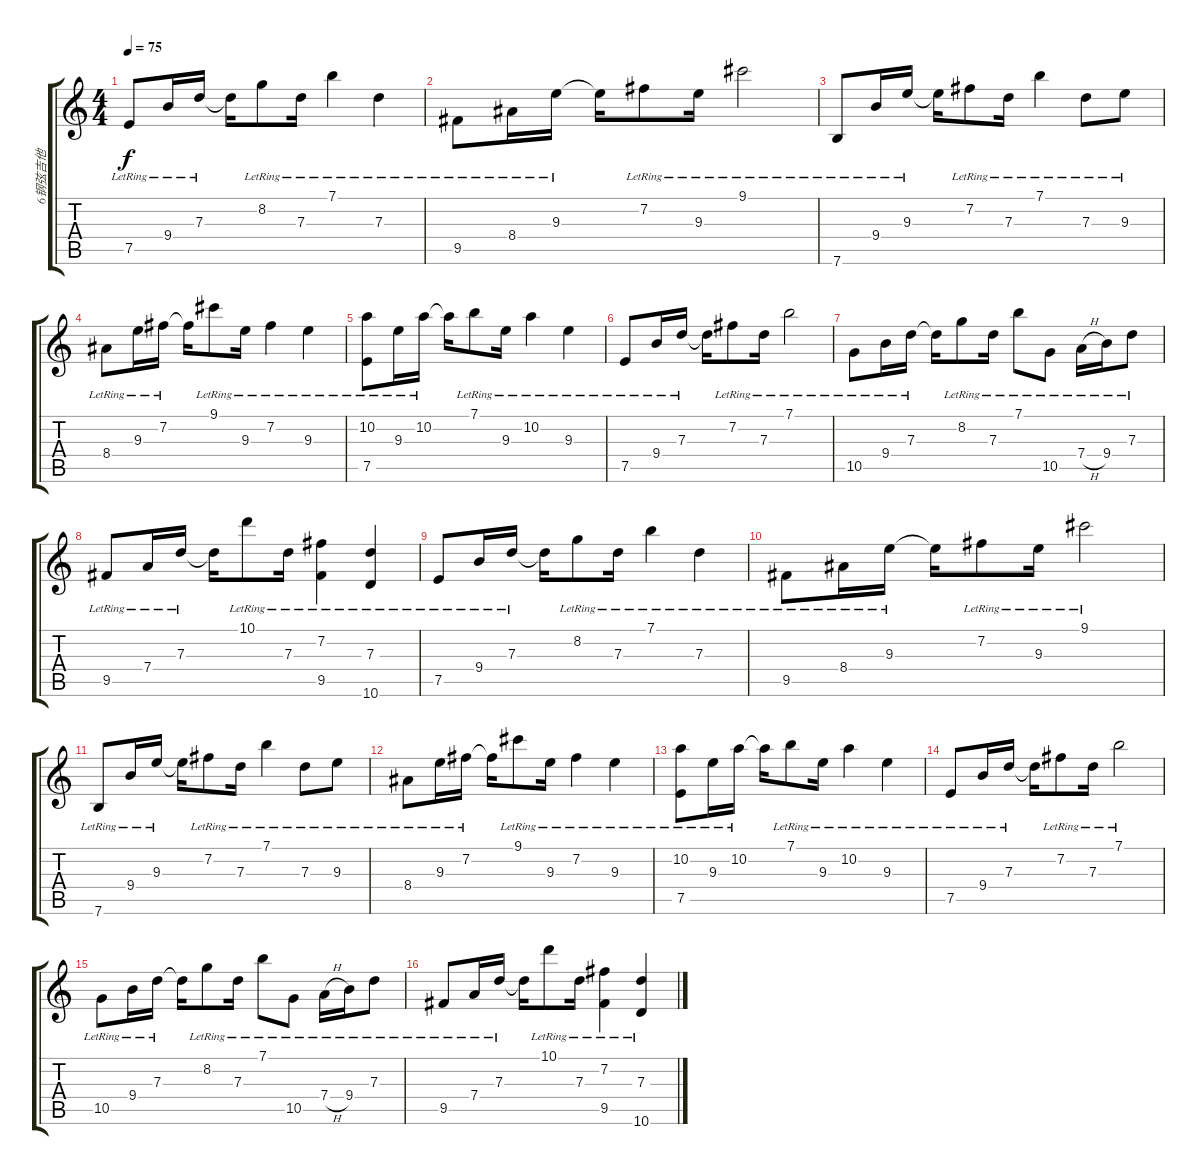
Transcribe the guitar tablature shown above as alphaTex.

\track ("6钢弦吉他" "6钢弦吉他") {instrument acousticguitarsteel}
\staff {score tabs}
\tuning (E4 B3 G3 D3 A2 E2) {hide}
\ts (4 4)
\tempo 75
\clef g2
\ks c
7.5{lr}.8{dy f} 9.4{lr}.16 7.3{lr}.16 7.3{t}.16 8.2{lr}.8 7.3{lr}.16 7.1{lr}.4 7.3{lr}.4 |
9.5{lr}.8 8.4{lr}.16 9.3{lr}.16 9.3{t}.16 7.2{lr}.8 9.3{lr}.16 9.1{lr}.2 |
7.6{lr}.8 9.4{lr}.16 9.3{lr}.16 9.3{t}.16 7.2{lr}.8 7.3{lr}.16 7.1{lr}.4 7.3{lr}.8 9.3{lr}.8 |
8.4{lr}.8 9.3{lr}.16 7.2{lr}.16 7.2{t}.16 9.1{lr}.8 9.3{lr}.16 7.2{lr}.4 9.3{lr}.4 |
(10.2{lr} 7.5{lr}).8 9.3{lr}.16 10.2{lr}.16 10.2{t}.16 7.1{lr}.8 9.3{lr}.16 10.2{lr}.4 9.3{lr}.4 |
7.5{lr}.8 9.4{lr}.16 7.3{lr}.16 7.3{t}.16 7.2{lr}.8 7.3{lr}.16 7.1{lr}.2 |
10.5{lr}.8 9.4{lr}.16 7.3{lr}.16 7.3{t}.16 8.2{lr}.8 7.3{lr}.16 7.1{lr}.8 10.5{lr}.8 7.4{h lr}.16 9.4{lr}.16 7.3{lr}.8 |
9.5{lr}.8 7.4{lr}.16 7.3{lr}.16 7.3{t}.16 10.1{lr}.8 7.3{lr}.16 (7.2{lr} 9.5{lr}).4 (7.3{lr} 10.6{lr}).4 |
7.5{lr}.8 9.4{lr}.16 7.3{lr}.16 7.3{t}.16 8.2{lr}.8 7.3{lr}.16 7.1{lr}.4 7.3{lr}.4 |
9.5{lr}.8 8.4{lr}.16 9.3{lr}.16 9.3{t}.16 7.2{lr}.8 9.3{lr}.16 9.1{lr}.2 |
7.6{lr}.8 9.4{lr}.16 9.3{lr}.16 9.3{t}.16 7.2{lr}.8 7.3{lr}.16 7.1{lr}.4 7.3{lr}.8 9.3{lr}.8 |
8.4{lr}.8 9.3{lr}.16 7.2{lr}.16 7.2{t}.16 9.1{lr}.8 9.3{lr}.16 7.2{lr}.4 9.3{lr}.4 |
(10.2{lr} 7.5{lr}).8 9.3{lr}.16 10.2{lr}.16 10.2{t}.16 7.1{lr}.8 9.3{lr}.16 10.2{lr}.4 9.3{lr}.4 |
7.5{lr}.8 9.4{lr}.16 7.3{lr}.16 7.3{t}.16 7.2{lr}.8 7.3{lr}.16 7.1{lr}.2 |
10.5{lr}.8 9.4{lr}.16 7.3{lr}.16 7.3{t}.16 8.2{lr}.8 7.3{lr}.16 7.1{lr}.8 10.5{lr}.8 7.4{h lr}.16 9.4{lr}.16 7.3{lr}.8 |
9.5{lr}.8 7.4{lr}.16 7.3{lr}.16 7.3{t}.16 10.1{lr}.8 7.3{lr}.16 (7.2{lr} 9.5{lr}).4 (7.3{lr} 10.6{lr}).4
